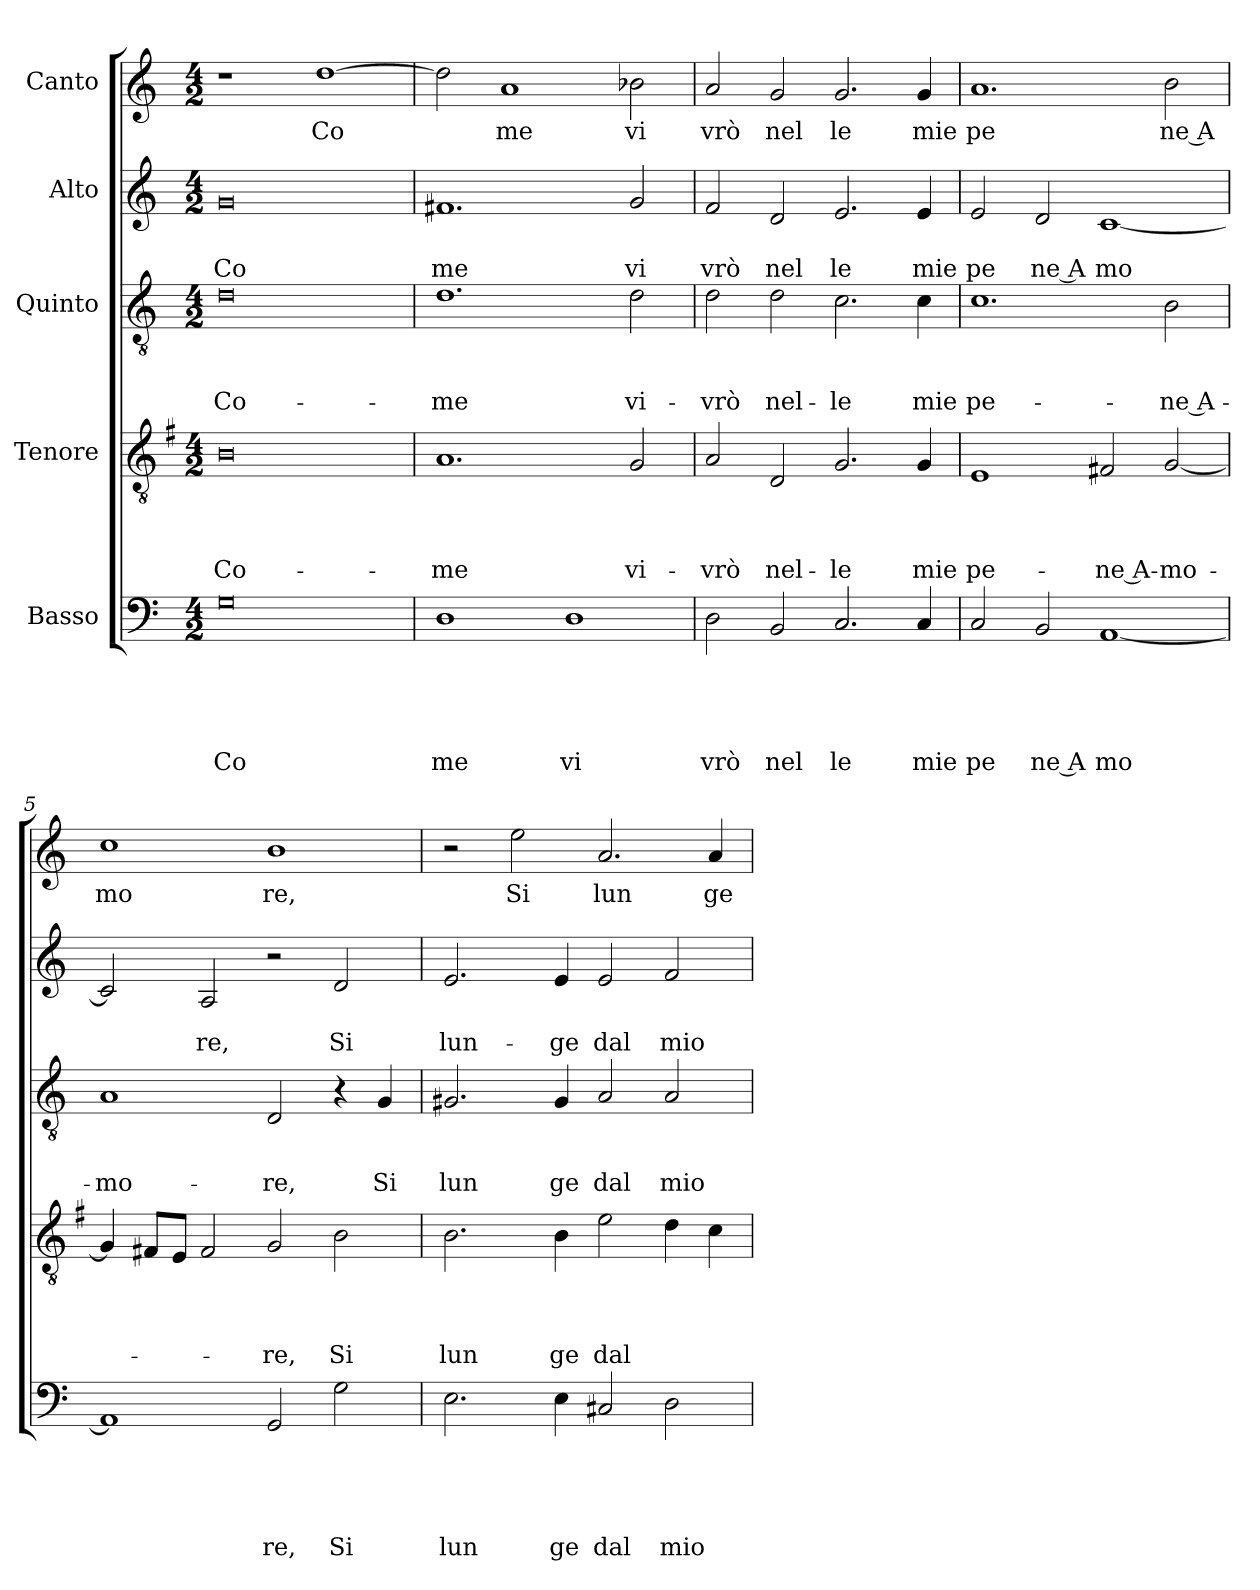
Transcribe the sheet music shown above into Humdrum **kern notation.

**kern	**text	**text	**text	**text	**text	**kern	**text	**text	**text	**text	**kern	**text	**text	**text	**kern	**text	**text	**kern	**text
*part5	*part5	*part5	*part5	*part5	*part5	*part4	*part4	*part4	*part4	*part4	*part3	*part3	*part3	*part3	*part2	*part2	*part2	*part1	*part1
*staff5	*staff5	*staff5	*staff5	*staff5	*staff5	*staff4	*staff4	*staff4	*staff4	*staff4	*staff3	*staff3	*staff3	*staff3	*staff2	*staff2	*staff2	*staff1	*staff1
*I"Basso	*	*	*	*	*	*I"Tenore	*	*	*	*	*I"Quinto	*	*	*	*I"Alto	*	*	*I"Canto	*
*clefF4	*	*	*	*	*	*clefGv2	*	*	*	*	*clefGv2	*	*	*	*clefG2	*	*	*clefG2	*
*	*	*	*	*	*	*ITrd-3c-5	*	*	*	*	*	*	*	*	*	*	*	*	*
*k[]	*	*	*	*	*	*k[]	*	*	*	*	*k[]	*	*	*	*k[]	*	*	*k[]	*
*C:	*	*	*	*	*	*C:	*	*	*	*	*C:	*	*	*	*C:	*	*	*C:	*
*M4/2	*	*	*	*	*	*M4/2	*	*	*	*	*M4/2	*	*	*	*M4/2	*	*	*M4/2	*
=1	=1	=1	=1	=1	=1	=1	=1	=1	=1	=1	=1	=1	=1	=1	=1	=1	=1	=1	=1
!	!	!	!	!	!LO:LY:b	!	!	!	!	!LO:LY:b	!	!	!	!LO:LY:b	!	!	!LO:LY:b	!	!
0G	.	.	.	.	Co	0e	.	.	.	Co-	0d	.	.	Co-	0g	.	Co	1r	.
!	!	!	!	!	!	!	!	!	!	!	!	!	!	!	!	!	!	!	!LO:LY:b
.	.	.	.	.	.	.	.	.	.	.	.	.	.	.	.	.	.	[>1dd	Co
=2	=2	=2	=2	=2	=2	=2	=2	=2	=2	=2	=2	=2	=2	=2	=2	=2	=2	=2	=2
!	!	!	!	!	!LO:LY:b	!	!	!	!	!LO:LY:b	!	!	!	!LO:LY:b	!	!	!LO:LY:b	!	!
1D	.	.	.	.	me	1.d	.	.	.	-me	1.d	.	.	-me	1.f#X	.	me	2dd\]	.
!	!	!	!	!	!	!	!	!	!	!	!	!	!	!	!	!	!	!	!LO:LY:b
.	.	.	.	.	.	.	.	.	.	.	.	.	.	.	.	.	.	1a	me
!	!	!	!	!	!LO:LY:b	!	!	!	!	!	!	!	!	!	!	!	!	!	!
1D	.	.	.	.	vi	.	.	.	.	.	.	.	.	.	.	.	.	.	.
!	!	!	!	!	!	!	!	!	!	!LO:LY:b	!	!	!	!LO:LY:b	!	!	!LO:LY:b	!	!LO:LY:b
.	.	.	.	.	.	2c/	.	.	.	vi-	2d\	.	.	vi-	2g/	.	vi	2b-X\	vi
=3	=3	=3	=3	=3	=3	=3	=3	=3	=3	=3	=3	=3	=3	=3	=3	=3	=3	=3	=3
!	!	!	!	!	!LO:LY:b	!	!	!	!	!LO:LY:b	!	!	!	!LO:LY:b	!	!	!LO:LY:b	!	!LO:LY:b
2D\	.	.	.	.	vrò	2d/	.	.	.	-vrò	2d\	.	.	-vrò	2f/	.	vrò	2a/	vrò
!	!	!	!	!	!LO:LY:b	!	!	!	!	!LO:LY:b	!	!	!	!LO:LY:b	!	!	!LO:LY:b	!	!LO:LY:b
2BB/	.	.	.	.	nel	2G/	.	.	.	nel-	2d\	.	.	nel-	2d/	.	nel	2g/	nel
!	!	!	!	!	!LO:LY:b	!	!	!	!	!LO:LY:b	!	!	!	!LO:LY:b	!	!	!LO:LY:b	!	!LO:LY:b
2.C/	.	.	.	.	le	2.c/	.	.	.	-le	2.c\	.	.	-le	2.e/	.	le	2.g/	le
!	!	!	!	!	!LO:LY:b	!	!	!	!	!LO:LY:b	!	!	!	!LO:LY:b	!	!	!LO:LY:b	!	!LO:LY:b
4C/	.	.	.	.	mie	4c/	.	.	.	mie	4c\	.	.	mie	4e/	.	mie	4g/	mie
=4	=4	=4	=4	=4	=4	=4	=4	=4	=4	=4	=4	=4	=4	=4	=4	=4	=4	=4	=4
!	!	!	!	!	!LO:LY:b	!	!	!	!	!LO:LY:b	!	!	!	!LO:LY:b	!	!	!LO:LY:b	!	!LO:LY:b
2C/	.	.	.	.	pe	1A	.	.	.	pe-	1.c	.	.	pe-	2e/	.	pe	1.a	pe
!	!	!	!	!	!LO:LY:b:rj	!	!	!	!	!	!	!	!	!	!	!	!LO:LY:b:rj	!	!
2BB/	.	.	.	.	ne A	.	.	.	.	.	.	.	.	.	2d/	.	ne A	.	.
!	!	!	!	!	!LO:LY:b	!	!	!	!	!LO:LY:b:rj	!	!	!	!	!	!	!LO:LY:b	!	!
[<1AA	.	.	.	.	mo	2Bn/	.	.	.	-ne A-	.	.	.	.	[<1c	.	mo	.	.
!	!	!	!	!	!	!	!	!	!	!LO:LY:b	!	!	!	!LO:LY:b:rj	!	!	!	!	!LO:LY:b:rj
.	.	.	.	.	.	[<2c/	.	.	.	-mo-	2B\	.	.	-ne A-	.	.	.	2b\	ne A
=5	=5	=5	=5	=5	=5	=5	=5	=5	=5	=5	=5	=5	=5	=5	=5	=5	=5	=5	=5
!	!	!	!	!	!	!	!	!	!	!	!	!	!	!LO:LY:b	!	!	!	!	!LO:LY:b
1AA]	.	.	.	.	.	4c/]	.	.	.	.	1A	.	.	-mo-	2c/]	.	.	1cc>	mo
.	.	.	.	.	.	8Bn/L	.	.	.	.	.	.	.	.	.	.	.	.	.
.	.	.	.	.	.	8A/J	.	.	.	.	.	.	.	.	.	.	.	.	.
!	!	!	!	!	!	!	!	!	!	!	!	!	!	!	!	!	!LO:LY:b	!	!
.	.	.	.	.	.	2B/	.	.	.	.	.	.	.	.	2A/	.	re,	.	.
!	!	!	!	!	!LO:LY:b	!	!	!	!	!LO:LY:b	!	!	!	!LO:LY:b	!	!	!	!	!LO:LY:b
2GG/	.	.	.	.	re,	2c/	.	.	.	-re,	2D/	.	.	-re,	2r	.	.	1b	re,
!	!	!	!	!	!LO:LY:b	!	!	!	!	!LO:LY:b	!	!	!	!	!	!	!LO:LY:b	!	!
2G\	.	.	.	.	Si	2e\	.	.	.	Si	4r	.	.	.	2d/	.	Si	.	.
!	!	!	!	!	!	!	!	!	!	!	!	!	!	!LO:LY:b	!	!	!	!	!
.	.	.	.	.	.	.	.	.	.	.	4G/	.	.	Si	.	.	.	.	.
!!LO:LB:g=z
=6	=6	=6	=6	=6	=6	=6	=6	=6	=6	=6	=6	=6	=6	=6	=6	=6	=6	=6	=6
!	!	!	!	!	!LO:LY:b	!	!	!	!	!LO:LY:b	!	!	!	!LO:LY:b	!	!	!LO:LY:b	!	!
2.E\	.	.	.	.	lun	2.e\	.	.	.	lun	2.G#X/	.	.	lun	2.e/	.	lun-	2r	.
!	!	!	!	!	!	!	!	!	!	!	!	!	!	!	!	!	!	!	!LO:LY:b
.	.	.	.	.	.	.	.	.	.	.	.	.	.	.	.	.	.	2ee\	Si
!	!	!	!	!	!LO:LY:b	!	!	!	!	!LO:LY:b	!	!	!	!LO:LY:b	!	!	!LO:LY:b	!	!
4E\	.	.	.	.	ge	4e\	.	.	.	ge	4G#/	.	.	ge	4e/	.	-ge	.	.
!	!	!	!	!	!LO:LY:b	!	!	!	!	!LO:LY:b	!	!	!	!LO:LY:b	!	!	!LO:LY:b	!	!LO:LY:b
2C#X/	.	.	.	.	dal	2a\	.	.	.	dal	2A/	.	.	dal	2e/	.	dal	2.a/	lun
!	!	!	!	!	!LO:LY:b	!	!	!	!	!	!	!	!	!LO:LY:b	!	!	!LO:LY:b	!	!
2D\	.	.	.	.	mio	4g\	.	.	.	.	2A/	.	.	mio	2f/	.	mio	.	.
!	!	!	!	!	!	!	!	!	!	!	!	!	!	!	!	!	!	!	!LO:LY:b
.	.	.	.	.	.	4f\	.	.	.	.	.	.	.	.	.	.	.	4a/	ge
=	=	=	=	=	=	=	=	=	=	=	=	=	=	=	=	=	=	=	=
*-	*-	*-	*-	*-	*-	*-	*-	*-	*-	*-	*-	*-	*-	*-	*-	*-	*-	*-	*-
